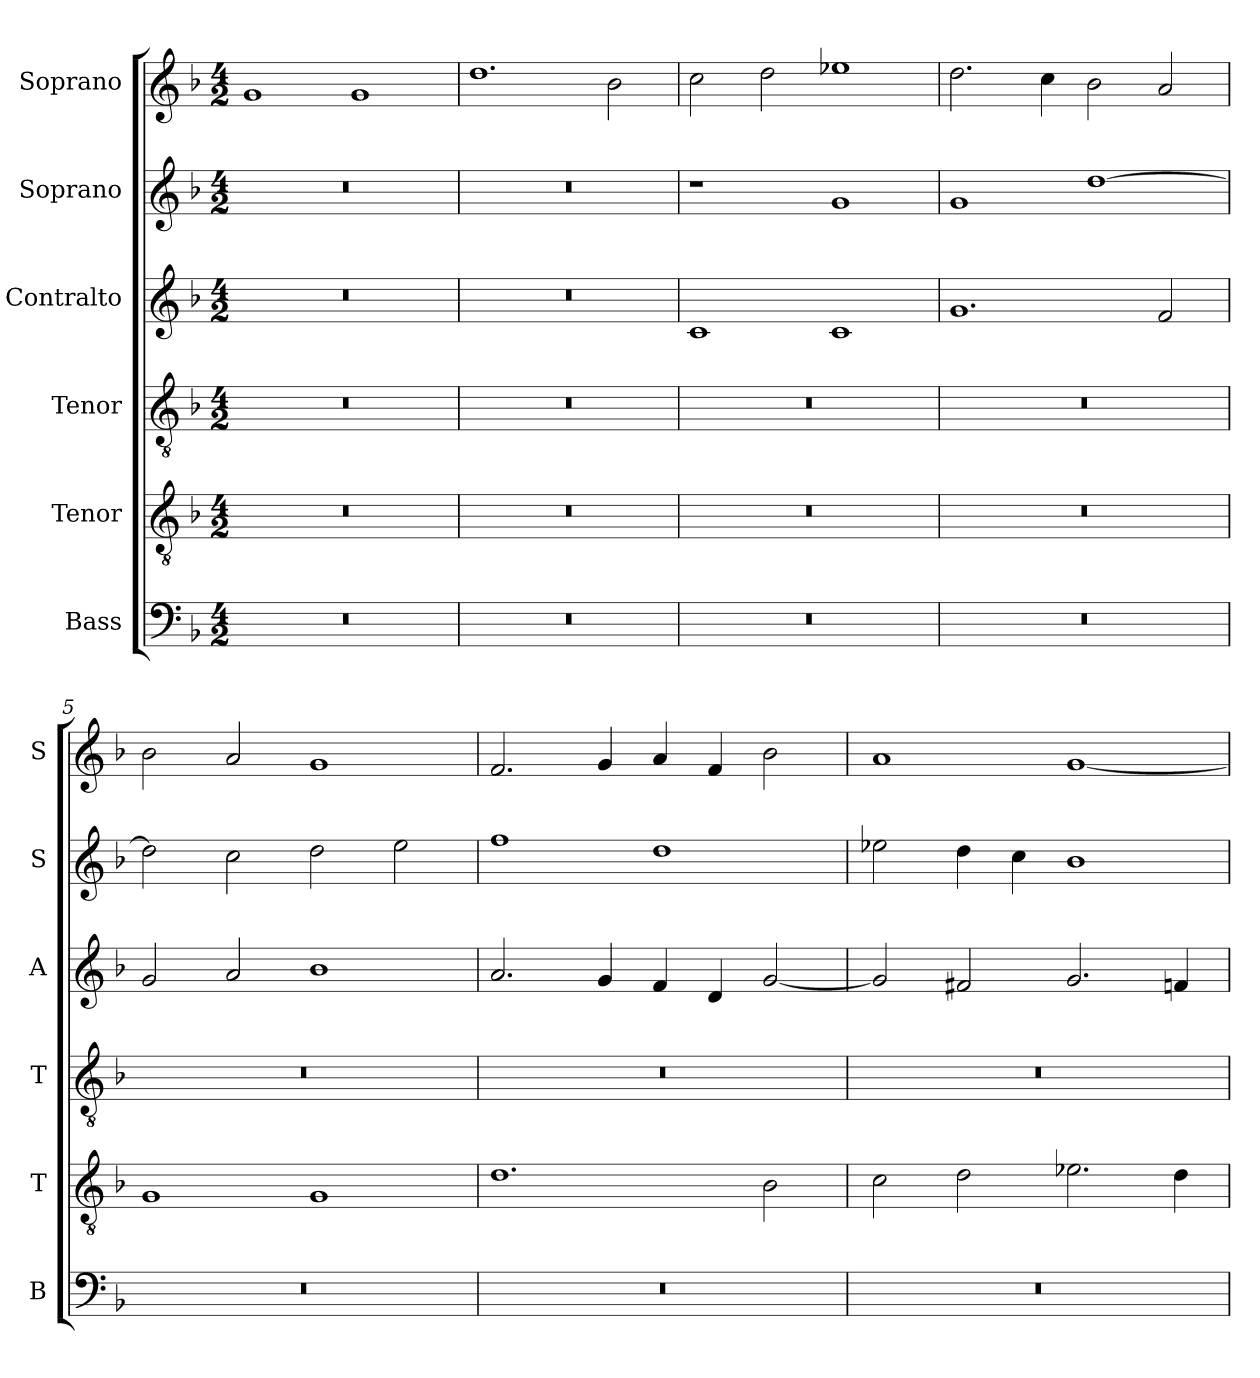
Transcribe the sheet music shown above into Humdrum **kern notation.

**kern	**kern	**kern	**kern	**kern	**kern
*part6	*part5	*part4	*part3	*part2	*part1
*staff6	*staff5	*staff4	*staff3	*staff2	*staff1
*I"Bass	*I"Tenor	*I"Tenor	*I"Contralto	*I"Soprano	*I"Soprano
*I'B	*I'T	*I'T	*I'A	*I'S	*I'S
*clefF4	*clefGv2	*clefGv2	*clefG2	*clefG2	*clefG2
*k[b-]	*k[b-]	*k[b-]	*k[b-]	*k[b-]	*k[b-]
*G:dor	*G:dor	*G:dor	*G:dor	*G:dor	*G:dor
*M4/2	*M4/2	*M4/2	*M4/2	*M4/2	*M4/2
=1	=1	=1	=1	=1	=1
0r	0r	0r	0r	0r	1g
.	.	.	.	.	1g
=2	=2	=2	=2	=2	=2
0r	0r	0r	0r	0r	1.dd
.	.	.	.	.	2b-
=3	=3	=3	=3	=3	=3
0r	0r	0r	1c	1r	2cc
.	.	.	.	.	2dd
.	.	.	1c	1g	1ee-X
=4	=4	=4	=4	=4	=4
0r	0r	0r	1.g	1g	2.dd
.	.	.	.	.	4cc
.	.	.	.	[1dd	2b-
.	.	.	2f	.	2a
=5	=5	=5	=5	=5	=5
0r	1G	0r	2g	2dd]	2b-
.	.	.	2a	2cc	2a
.	1G	.	1b-	2dd	1g
.	.	.	.	2ee	.
=6	=6	=6	=6	=6	=6
0r	1.d	0r	2.a	1ff	2.f
.	.	.	4g	.	4g
.	.	.	4f	1dd	4a
.	.	.	4d	.	4f
.	2B-	.	[2g	.	2b-
=7	=7	=7	=7	=7	=7
0r	2c	0r	2g]	2ee-X	1a
.	2d	.	2f#X	4dd	.
.	.	.	.	4cc	.
.	2.e-X	.	2.g	1b-	[1g
.	4d	.	4fn	.	.
=	=	=	=	=	=
*-	*-	*-	*-	*-	*-
